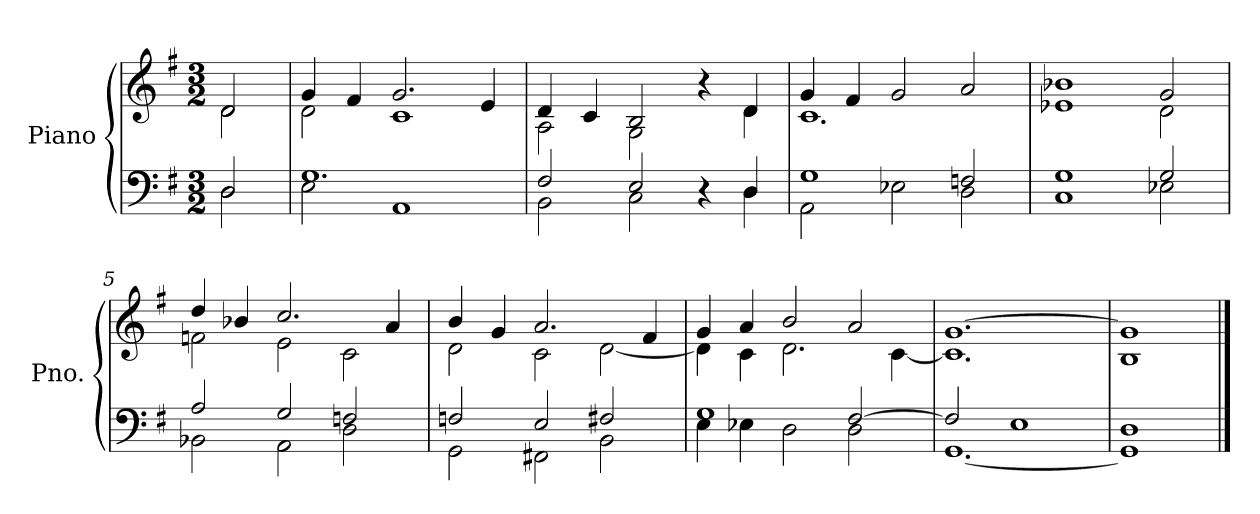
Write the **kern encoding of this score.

**kern	**kern
*part1	*part1
*staff2	*staff1
*I"Piano	*
*I'Pno.	*
*clefF4	*clefG2
*k[f#]	*k[f#]
*M3/2	*M3/2
=	=
*^	*^
2D/	2D\	2d/	2d\
=1	=1	=1	=1
1.G	2E\	4g/	2d\
.	.	4f#/	.
.	1AA	2.g/	1c
.	.	4e/	.
=2	=2	=2	=2
2F#/	2BB\	4d/	2A\
.	.	4c/	.
2E/	2C\	2B/	2G\
4r	4ryy	4r	4ryy
4D/	4D\	4d/	4d\
=3	=3	=3	=3
1G	2AA\	4g/	1.c
.	.	4f#/	.
.	2E-X\	2g/	.
2Fn/	2D\	2a/	.
=4	=4	=4	=4
1G	1C	1b-X	1e-X
2G/	2E-X\	2g/	2d\
=5	=5	=5	=5
2A/	2BB-X\	4dd/	2fn\
.	.	4b-X/	.
2G/	2AA\	2.cc/	2e\
2Fn/	2D\	.	2c\
.	.	4a/	.
=6	=6	=6	=6
2Fn/	2GG\	4b/	2d\
.	.	4g/	.
2E/	2FF#X\	2.a/	2c\
2F#X/	2BB\	.	[2d\
.	.	4f#/	.
!!LO:LB:g=z	!!
=7	=7	=7	=7
1G	4E\	4g/	4d\]
.	4E-X\	4a/	4c\
.	2D\	2b/	2.d\
[2F#/	2D\	2a/	.
.	.	.	[4c\
=8	=8	=8	=8
2F#/]	[1.GG	[1.g	1.c]
1E	.	.	.
=9	=9	=9	=9
1D	1GG]	1g]	1B
*v	*v	*	*
*	*v	*v
==	==
*-	*-
